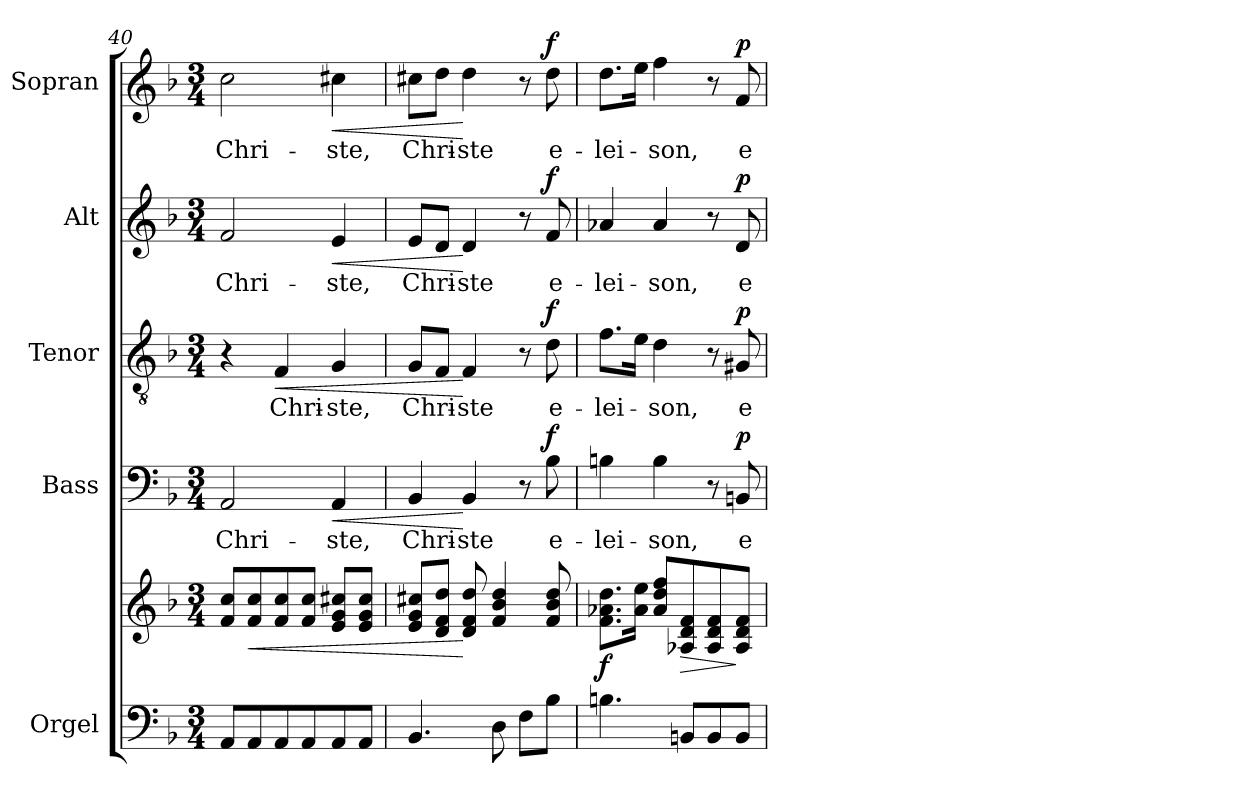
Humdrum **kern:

**kern	**kern	**dynam	**kern	**text	**dynam	**kern	**text	**dynam	**kern	**text	**dynam	**kern	**text	**dynam
*part5	*part5	*part5	*part4	*part4	*part4	*part3	*part3	*part3	*part2	*part2	*part2	*part1	*part1	*part1
*staff6	*staff5	*staff5/6	*staff4	*staff4	*staff4	*staff3	*staff3	*staff3	*staff2	*staff2	*staff2	*staff1	*staff1	*staff1
*I"Orgel	*	*	*I"Bass	*	*	*I"Tenor	*	*	*I"Alt	*	*	*I"Sopran	*	*
*I'Org.	*	*	*I'B	*	*	*I'T	*	*	*I'A	*	*	*I'S	*	*
*clefF4	*clefG2	*	*clefF4	*	*	*clefGv2	*	*	*clefG2	*	*	*clefG2	*	*
*k[b-]	*k[b-]	*	*k[b-]	*	*	*k[b-]	*	*	*k[b-]	*	*	*k[b-]	*	*
*F:	*F:	*	*F:	*	*	*F:	*	*	*F:	*	*	*F:	*	*
*M3/4	*M3/4	*	*M3/4	*	*	*M3/4	*	*	*M3/4	*	*	*M3/4	*	*
=40	=40	=40	=40	=40	=40	=40	=40	=40	=40	=40	=40	=40	=40	=40
!	!	!	!	!LO:LY:b	!	!	!	!	!	!LO:LY:b	!	!	!LO:LY:b	!
8AA/L	8f/ 8cc/L	.	2AA/	Chri-	.	4r	.	.	2f/	Chri-	.	2cc\	Chri-	.
!	!	!LO:HP:b	!	!	!	!	!	!	!	!	!	!	!	!
8AA/	8f/ 8cc/	<	.	.	.	.	.	.	.	.	.	.	.	.
!	!	!	!	!	!	!	!LO:LY:b	!LO:HP:b	!	!	!	!	!	!
8AA/	8f/ 8cc/	.	.	.	.	4F/	Chri-	<	.	.	.	.	.	.
8AA/	8f/ 8cc/J	.	.	.	.	.	.	.	.	.	.	.	.	.
!	!	!	!	!LO:LY:b	!LO:HP:b	!	!LO:LY:b	!	!	!LO:LY:b	!LO:HP:b	!	!LO:LY:b	!LO:HP:b
8AA/	8e/ 8g/ 8cc#X/L	.	4AA/	-ste,	<	4G/	-ste,	.	4e/	-ste,	<	4cc#X\	-ste,	<
8AA/J	8e/ 8g/ 8cc#/J	.	.	.	.	.	.	.	.	.	.	.	.	.
=41	=41	=41	=41	=41	=41	=41	=41	=41	=41	=41	=41	=41	=41	=41
!	!	!	!	!LO:LY:b	!	!	!LO:LY:b	!	!	!LO:LY:b	!	!	!LO:LY:b	!
4.BB-/	8e/ 8g/ 8cc#X/L	.	4BB-/	Chri-	.	8G/L	Chri-	.	8e/L	Chri-	.	8cc#X\L	Chri-	.
.	8d/ 8f/ 8dd/J	.	.	.	.	8F/J	.	.	8d/J	.	.	8dd\J	.	.
!	!	!	!	!LO:LY:b	!	!	!LO:LY:b	!	!	!LO:LY:b	!	!	!LO:LY:b	!
.	8d/ 8f/ 8dd/	[	4BB-/	-ste	[	4F/	-ste	[	4d/	-ste	[	4dd\	-ste	[
8D\	4f/ 4b-/ 4dd/	.	.	.	.	.	.	.	.	.	.	.	.	.
8F\L	.	.	8r	.	.	8r	.	.	8r	.	.	8r	.	.
!	!	!	!	!LO:LY:b	!LO:DY:a	!	!LO:LY:b	!LO:DY:a	!	!LO:LY:b	!LO:DY:a	!	!LO:LY:b	!LO:DY:a
8B-\J	8f/ 8b-/ 8dd/	.	8B-\	e-	f	8d\	e-	f	8f/	e-	f	8dd\	e-	f
=42	=42	=42	=42	=42	=42	=42	=42	=42	=42	=42	=42	=42	=42	=42
!	!	!LO:DY:b	!	!LO:LY:b	!	!	!LO:LY:b	!	!	!LO:LY:b	!	!	!LO:LY:b	!
4.Bn\	8.f\ 8.a-X\ 8.dd\L	f	4Bn\	-lei-	.	8.f\L	-lei-	.	4a-X/	-lei-	.	8.dd\L	-lei-	.
.	16a-\ 16ee\Jk	.	.	.	.	16e\Jk	.	.	.	.	.	16ee\Jk	.	.
!	!	!	!	!LO:LY:b	!	!	!LO:LY:b	!	!	!LO:LY:b	!	!	!LO:LY:b	!
.	8a-/ 8dd/ 8ff/L	.	4B\	-son,	.	4d\	-son,	.	4a-/	-son,	.	4ff\	-son,	.
!	!	!LO:HP:b	!	!	!	!	!	!	!	!	!	!	!	!
8BBn/L	8A-X/ 8d/ 8f/	>	.	.	.	.	.	.	.	.	.	.	.	.
8BB/	8A-/ 8d/ 8f/	.	8r	.	.	8r	.	.	8r	.	.	8r	.	.
!	!	!	!	!LO:LY:b	!LO:DY:a	!	!LO:LY:b	!LO:DY:a	!	!LO:LY:b	!LO:DY:a	!	!LO:LY:b	!LO:DY:a
8BB/J	8A-/ 8d/ 8f/J	]	8BBn/	e-	p	8G#X/	e-	p	8d/	e-	p	8f/	e-	p
=	=	=	=	=	=	=	=	=	=	=	=	=	=	=
*-	*-	*-	*-	*-	*-	*-	*-	*-	*-	*-	*-	*-	*-	*-
